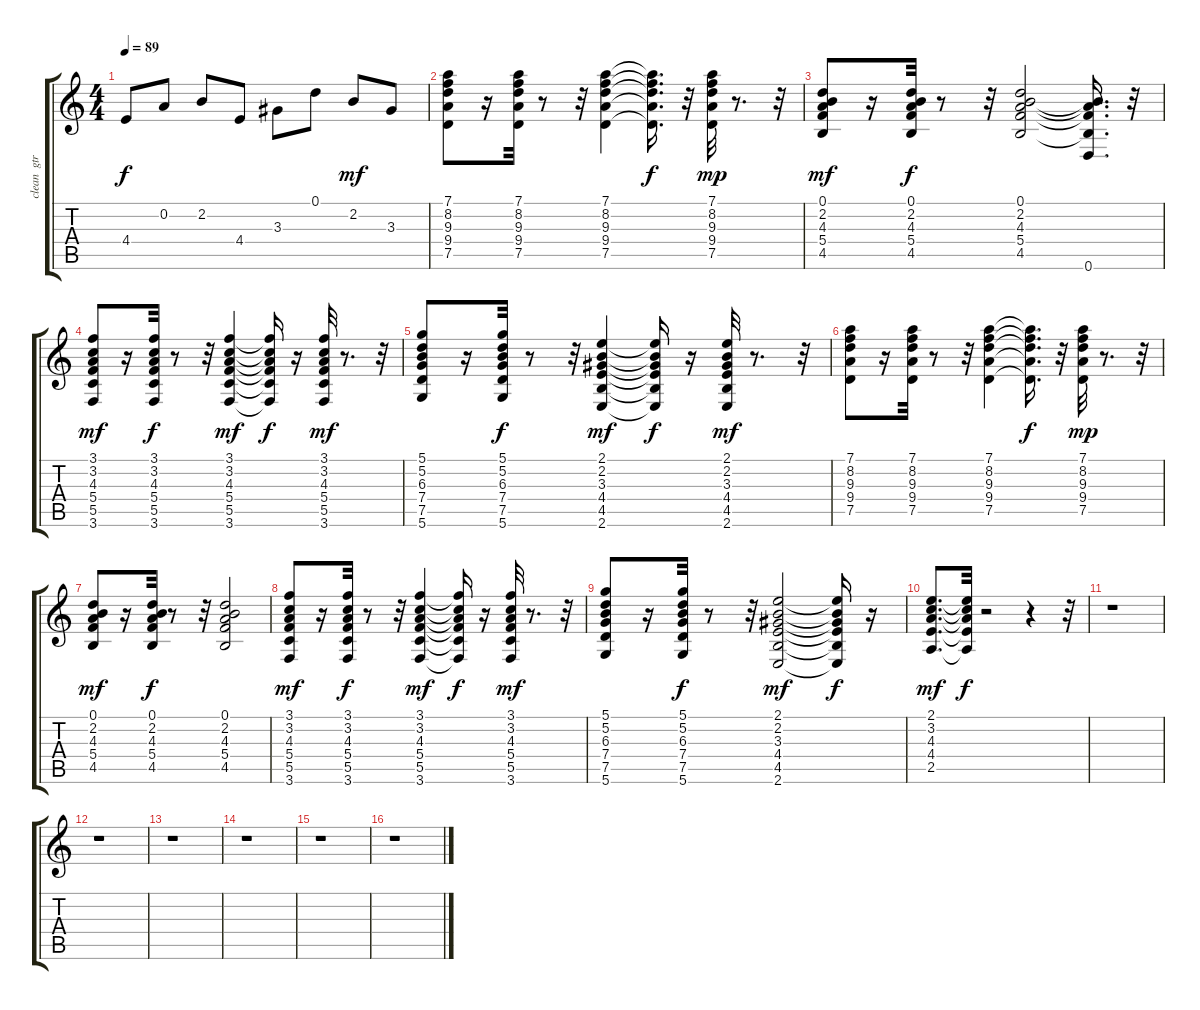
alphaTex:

\track ("clean  gtr" "clean  gtr") {instrument acousticguitarsteel}
\staff {score tabs}
\tuning (D4 A3 F3 C3 G2 D2) {hide}
\ts (4 4)
\tempo 89
\clef g2
\ks c
4.4.8{dy f} 0.2.8 2.2.8 4.4.8 3.3.8 0.1.8 2.2.8{dy mf} 3.3.8 |
(7.1 8.2 9.3 9.4 7.5).8 r.16 (7.1 8.2 9.3 9.4 7.5).32 r.8 r.32 (7.1 8.2 9.3 9.4 7.5).4 (7.1{t} 8.2{t} 9.3{t} 9.4{t} 7.5{t}).16{d dy f} r.32 (7.1 8.2 9.3 9.4 7.5).32{dy mp} r.8{d} r.32 |
(0.1 2.2 4.3 5.4 4.5).8{dy mf} r.16 (0.1 2.2 4.3 5.4 4.5).32{dy f} r.8 r.32 (0.1 2.2 4.3 5.4 4.5).2 (2.2{t} 4.3{t} 5.4{t} 4.5{t} 0.6).16{d} r.32 |
(3.1 3.2 4.3 5.4 5.5 3.6).8{dy mf} r.16 (3.1 3.2 4.3 5.4 5.5 3.6).32{dy f} r.8 r.32 (3.1 3.2 4.3 5.4 5.5 3.6).4{dy mf} (3.1{t} 3.2{t} 4.3{t} 5.4{t} 5.5{t} 3.6{t}).16{dy f} r.16 (3.1 3.2 4.3 5.4 5.5 3.6).32{dy mf} r.8{d} r.32 |
(5.1 5.2 6.3 7.4 7.5 5.6).8 r.16 (5.1 5.2 6.3 7.4 7.5 5.6).32{dy f} r.8 r.32 (2.1 2.2 3.3 4.4 4.5 2.6).4{dy mf} (2.1{t} 2.2{t} 3.3{t} 4.4{t} 4.5{t} 2.6{t}).16{dy f} r.16 (2.1 2.2 3.3 4.4 4.5 2.6).32{dy mf} r.8{d} r.32 |
(7.1 8.2 9.3 9.4 7.5).8 r.16 (7.1 8.2 9.3 9.4 7.5).32 r.8 r.32 (7.1 8.2 9.3 9.4 7.5).4 (7.1{t} 8.2{t} 9.3{t} 9.4{t} 7.5{t}).16{d dy f} r.32 (7.1 8.2 9.3 9.4 7.5).32{dy mp} r.8{d} r.32 |
(0.1 2.2 4.3 5.4 4.5).8{dy mf} r.16 (0.1 2.2 4.3 5.4 4.5).32{dy f} r.8 r.32 (0.1 2.2 4.3 5.4 4.5).2 |
(3.1 3.2 4.3 5.4 5.5 3.6).8{dy mf} r.16 (3.1 3.2 4.3 5.4 5.5 3.6).32{dy f} r.8 r.32 (3.1 3.2 4.3 5.4 5.5 3.6).4{dy mf} (3.1{t} 3.2{t} 4.3{t} 5.4{t} 5.5{t} 3.6{t}).16{dy f} r.16 (3.1 3.2 4.3 5.4 5.5 3.6).32{dy mf} r.8{d} r.32 |
(5.1 5.2 6.3 7.4 7.5 5.6).8 r.16 (5.1 5.2 6.3 7.4 7.5 5.6).32{dy f} r.8 r.32 (2.1 2.2 3.3 4.4 4.5 2.6).2{dy mf} (2.1{t} 2.2{t} 3.3{t} 4.4{t} 4.5{t} 2.6{t}).16{dy f} r.16 |
(2.1 3.2 4.3 4.4 2.5).8{d dy mf} (2.1{t} 3.2{t} 4.3{t} 4.4{t} 2.5{t}).32{dy f} r.2 r.4 r.32 |
r.1 |
r.1 |
r.1 |
r.1 |
r.1 |
r.1
